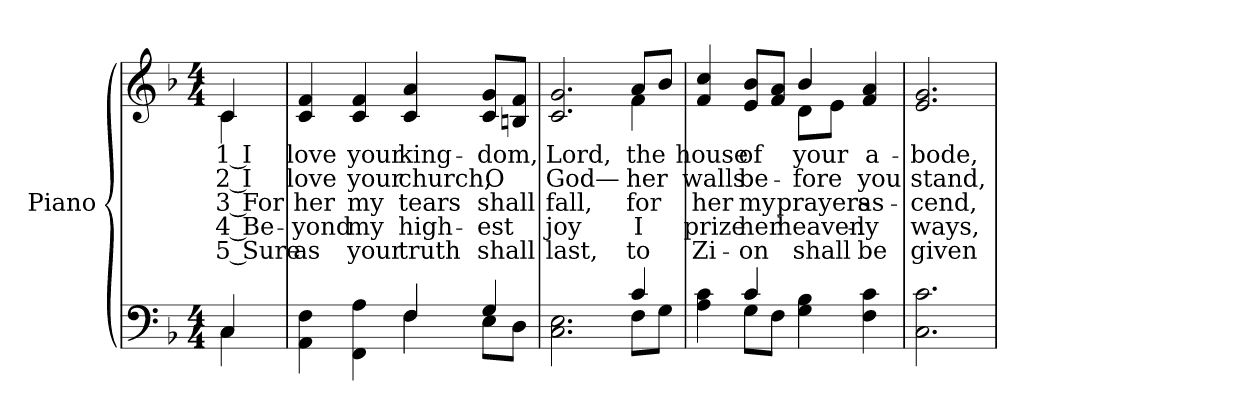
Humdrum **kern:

**kern	**kern	**text	**text	**text	**text	**text
*part2	*part1	*part1	*part1	*part1	*part1	*part1
*staff2	*staff1	*staff1	*staff1	*staff1	*staff1	*staff1
*I"Piano	*I"Piano	*	*	*	*	*
*I'Pno.	*I'Pno.	*	*	*	*	*
!!LO:PB:g=z
*clefF4	*clefG2	*	*	*	*	*
*k[b-]	*k[b-]	*	*	*	*	*
*F:	*F:	*	*	*	*	*
*M4/4	*M4/4	*	*	*	*	*
=	=	=	=	=	=	=
*^	*	*	*	*	*	*
!	!	!	!LO:LY:b:color=#000000	!LO:LY:b:color=#000000	!LO:LY:b:color=#000000	!LO:LY:b:color=#000000	!LO:LY:b:color=#000000
*	*	*^	*	*	*	*	*
4Ci/	4Ci\	4ci/	4ci\	1 I	2 I	-3 For	4 Be-	5 Sure
*	*	*v	*v	*	*	*	*	*
=1	=1	=1	=1	=1	=1	=1	=1
*	*	*^	*	*	*	*	*
!	!	!	!	!LO:LY:b:color=#000000	!LO:LY:b:color=#000000	!LO:LY:b:color=#000000	!LO:LY:b:color=#000000	!LO:LY:b:color=#000000
*	*	*v	*v	*	*	*	*	*
4AAi\ 4Fi	2ryy	4ci/ 4fi	love	love	her	yond	as
!	!	!	!LO:LY:b:color=#000000	!LO:LY:b:color=#000000	!LO:LY:b:color=#000000	!LO:LY:b:color=#000000	!LO:LY:b:color=#000000
4FFi\ 4Ai	.	4ci/ 4fi	your	your	my	my	your
!	!	!	!LO:LY:b:color=#000000	!LO:LY:b:color=#000000	!LO:LY:b:color=#000000	!LO:LY:b:color=#000000	!LO:LY:b:color=#000000
4Fi/	4Fi\	4ci/ 4ai	king-	church,	tears	high-	-truth
!	!	!	!LO:LY:b:color=#000000	!LO:LY:b:color=#000000	!LO:LY:b:color=#000000	!LO:LY:b:color=#000000	!LO:LY:b:color=#000000
4Gi/	8Ei\L	8ci/ 8gi/L	-dom,	O	shall	est	shall
.	8Di\J	8Bni/ 8fi/J	.	.	.	.	.
=2	=2	=2	=2	=2	=2	=2	=2
!	!	!	!LO:LY:b:color=#000000	!LO:LY:b:color=#000000	!LO:LY:b:color=#000000	!LO:LY:b:color=#000000	!LO:LY:b:color=#000000
*	*	*^	*	*	*	*	*
2.Ci\ 2.Ei	2.ryy	2.ci/ 2.gi	2.ryy	Lord,	God—	fall,	joy	last,
!	!	!	!	!LO:LY:b:color=#000000	!LO:LY:b:color=#000000	!LO:LY:b:color=#000000	!LO:LY:b:color=#000000	!LO:LY:b:color=#000000
4ci/	8Fi\L	8ai/L	4fi\	the	her	for	I	to
.	8Gi\J	8b-i/J	.	.	.	.	.	.
=3	=3	=3	=3	=3	=3	=3	=3	=3
!	!	!	!	!LO:LY:b:color=#000000	!LO:LY:b:color=#000000	!LO:LY:b:color=#000000	!LO:LY:b:color=#000000	!LO:LY:b:color=#000000
4Ai\ 4ci	4ryy	4fi/ 4cci	2ryy	house	walls	her	prize	Zi-
!	!	!	!	!LO:LY:b:color=#000000	!LO:LY:b:color=#000000	!LO:LY:b:color=#000000	!LO:LY:b:color=#000000	!LO:LY:b:color=#000000
4ci/	8Gi\L	8ei/ 8b-i/L	.	of	be-	-my	her	on
.	8Fi\J	8fi/ 8ai/J	.	.	.	.	.	.
!	!	!	!	!LO:LY:b:color=#000000	!LO:LY:b:color=#000000	!LO:LY:b:color=#000000	!LO:LY:b:color=#000000	!LO:LY:b:color=#000000
4Gi\ 4B-i	2ryy	4b-i/	8di\L	your	-fore	prayers	heaven-	-shall
.	.	.	8ei\J	.	.	.	.	.
!	!	!	!	!LO:LY:b:color=#000000	!LO:LY:b:color=#000000	!LO:LY:b:color=#000000	!LO:LY:b:color=#000000	!LO:LY:b:color=#000000
4Fi\ 4ci	.	4fi/ 4ai	4ryy	a-	you	as-	-ly	be
*v	*v	*	*	*	*	*	*	*
*	*v	*v	*	*	*	*	*
!!LO:LB:g=z
=4	=4	=4	=4	=4	=4	=4
*	*^	*	*	*	*	*
!	!	!	!LO:LY:b:color=#000000	!LO:LY:b:color=#000000	!LO:LY:b:color=#000000	!LO:LY:b:color=#000000	!LO:LY:b:color=#000000
*	*v	*v	*	*	*	*	*
2.Ci\ 2.ci	2.ei/ 2.gi	-bode,	stand,	cend,	ways,	given
=	=	=	=	=	=	=
*-	*-	*-	*-	*-	*-	*-
